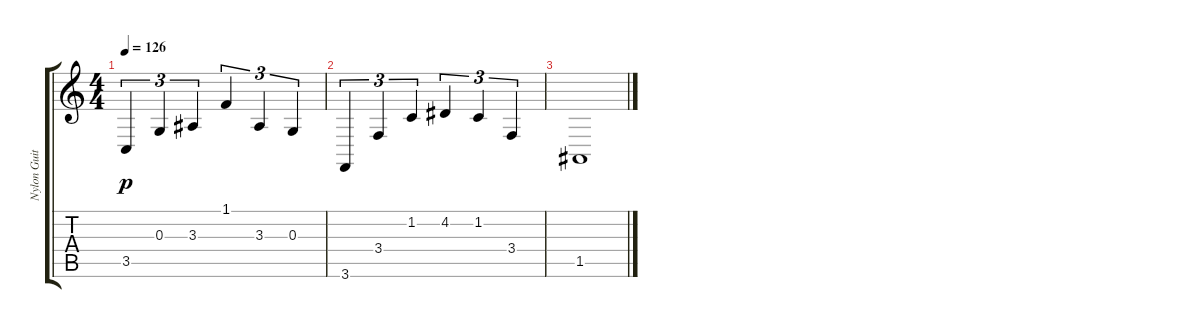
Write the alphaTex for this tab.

\track ("Nylon Guitar" "Nylon Guit") {instrument acousticgrandpiano}
\staff {score tabs}
\tuning (E4 B3 G3 D3 A2 D2) {hide}
\ts (4 4)
\tempo 126
\clef g2
\ks c
3.5.4{tu (3 2) dy p} 0.3.4{tu (3 2)} 3.3.4{tu (3 2)} 1.1.4{tu (3 2)} 3.3.4{tu (3 2)} 0.3.4{tu (3 2)} |
3.6.4{tu (3 2)} 3.4.4{tu (3 2)} 1.2.4{tu (3 2)} 4.2.4{tu (3 2)} 1.2.4{tu (3 2)} 3.4.4{tu (3 2)} |
1.5.1
